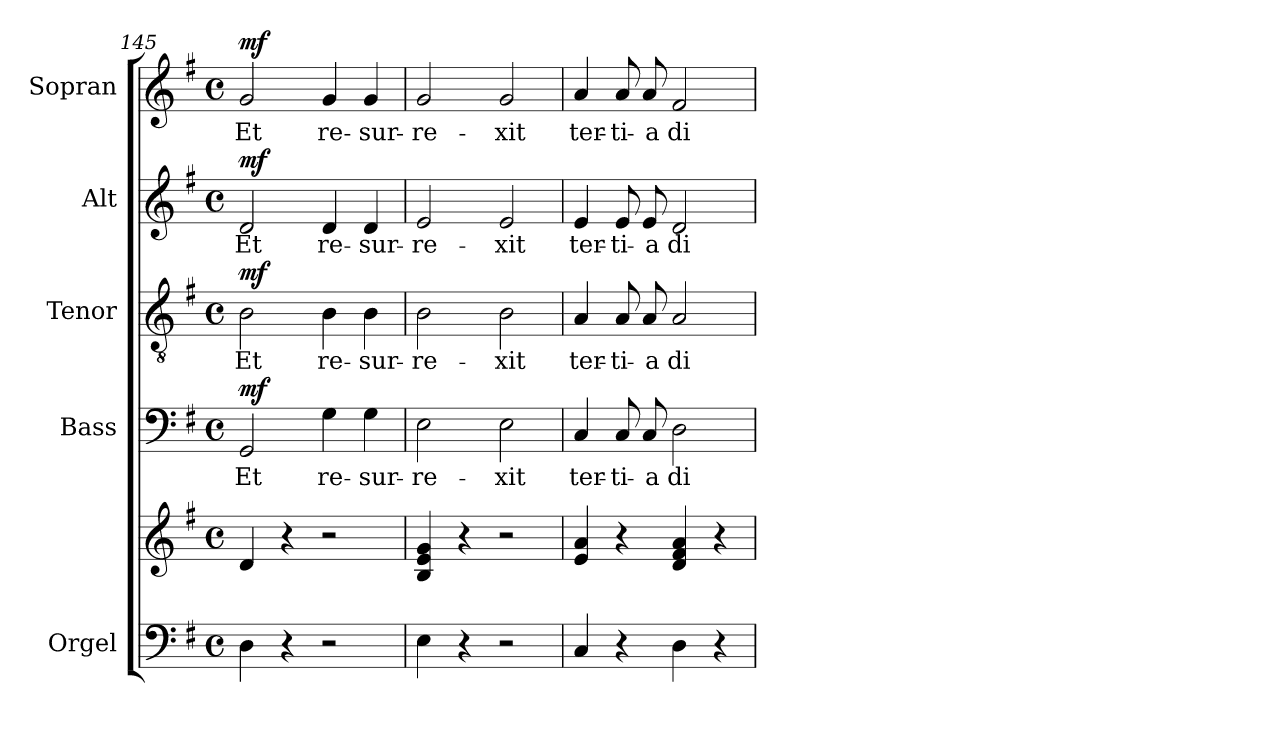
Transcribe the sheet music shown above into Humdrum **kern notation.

**kern	**kern	**kern	**text	**dynam	**kern	**text	**dynam	**kern	**text	**dynam	**kern	**text	**dynam
*part5	*part5	*part4	*part4	*part4	*part3	*part3	*part3	*part2	*part2	*part2	*part1	*part1	*part1
*staff6	*staff5	*staff4	*staff4	*staff4	*staff3	*staff3	*staff3	*staff2	*staff2	*staff2	*staff1	*staff1	*staff1
*I"Orgel	*	*I"Bass	*	*	*I"Tenor	*	*	*I"Alt	*	*	*I"Sopran	*	*
*I'Org.	*	*I'B.	*	*	*I'T.	*	*	*I'A.	*	*	*I'S.	*	*
*clefF4	*clefG2	*clefF4	*	*	*clefGv2	*	*	*clefG2	*	*	*clefG2	*	*
*k[f#]	*k[f#]	*k[f#]	*	*	*k[f#]	*	*	*k[f#]	*	*	*k[f#]	*	*
*G:	*G:	*G:	*	*	*G:	*	*	*G:	*	*	*G:	*	*
*M4/4	*M4/4	*M4/4	*	*	*M4/4	*	*	*M4/4	*	*	*M4/4	*	*
*met(c)	*met(c)	*met(c)	*	*	*met(c)	*	*	*met(c)	*	*	*met(c)	*	*
=145	=145	=145	=145	=145	=145	=145	=145	=145	=145	=145	=145	=145	=145
!	!	!	!LO:LY:b	!LO:DY:a	!	!LO:LY:b	!LO:DY:a	!	!LO:LY:b	!LO:DY:a	!	!LO:LY:b	!LO:DY:a
4D\	4d/	2GG/	Et	mf	2B\	Et	mf	2d/	Et	mf	2g/	Et	mf
4r	4r	.	.	.	.	.	.	.	.	.	.	.	.
!	!	!	!LO:LY:b	!	!	!LO:LY:b	!	!	!LO:LY:b	!	!	!LO:LY:b	!
2r	2r	4G\	re-	.	4B\	re-	.	4d/	re-	.	4g/	re-	.
!	!	!	!LO:LY:b	!	!	!LO:LY:b	!	!	!LO:LY:b	!	!	!LO:LY:b	!
.	.	4G\	-sur-	.	4B\	-sur-	.	4d/	-sur-	.	4g/	-sur-	.
!!LO:LB:g=z
=146	=146	=146	=146	=146	=146	=146	=146	=146	=146	=146	=146	=146	=146
!	!	!	!LO:LY:b	!	!	!LO:LY:b	!	!	!LO:LY:b	!	!	!LO:LY:b	!
4E\	4B/ 4e/ 4g/	2E\	-re-	.	2B\	-re-	.	2e/	-re-	.	2g/	-re-	.
4r	4r	.	.	.	.	.	.	.	.	.	.	.	.
!	!	!	!LO:LY:b	!	!	!LO:LY:b	!	!	!LO:LY:b	!	!	!LO:LY:b	!
2r	2r	2E\	-xit	.	2B\	-xit	.	2e/	-xit	.	2g/	-xit	.
=147	=147	=147	=147	=147	=147	=147	=147	=147	=147	=147	=147	=147	=147
!	!	!	!LO:LY:b	!	!	!LO:LY:b	!	!	!LO:LY:b	!	!	!LO:LY:b	!
4C/	4e/ 4a/	4C/	ter-	.	4A/	ter-	.	4e/	ter-	.	4a/	ter-	.
!	!	!	!LO:LY:b	!	!	!LO:LY:b	!	!	!LO:LY:b	!	!	!LO:LY:b	!
4r	4r	8C/	-ti-	.	8A/	-ti-	.	8e/	-ti-	.	8a/	-ti-	.
!	!	!	!LO:LY:b	!	!	!LO:LY:b	!	!	!LO:LY:b	!	!	!LO:LY:b	!
.	.	8C/	-a	.	8A/	-a	.	8e/	-a	.	8a/	-a	.
!	!	!	!LO:LY:b	!	!	!LO:LY:b	!	!	!LO:LY:b	!	!	!LO:LY:b	!
4D\	4d/ 4f#/ 4a/	2D\	di-	.	2A/	di-	.	2d/	di-	.	2f#/	di-	.
4r	4r	.	.	.	.	.	.	.	.	.	.	.	.
=	=	=	=	=	=	=	=	=	=	=	=	=	=
*-	*-	*-	*-	*-	*-	*-	*-	*-	*-	*-	*-	*-	*-
